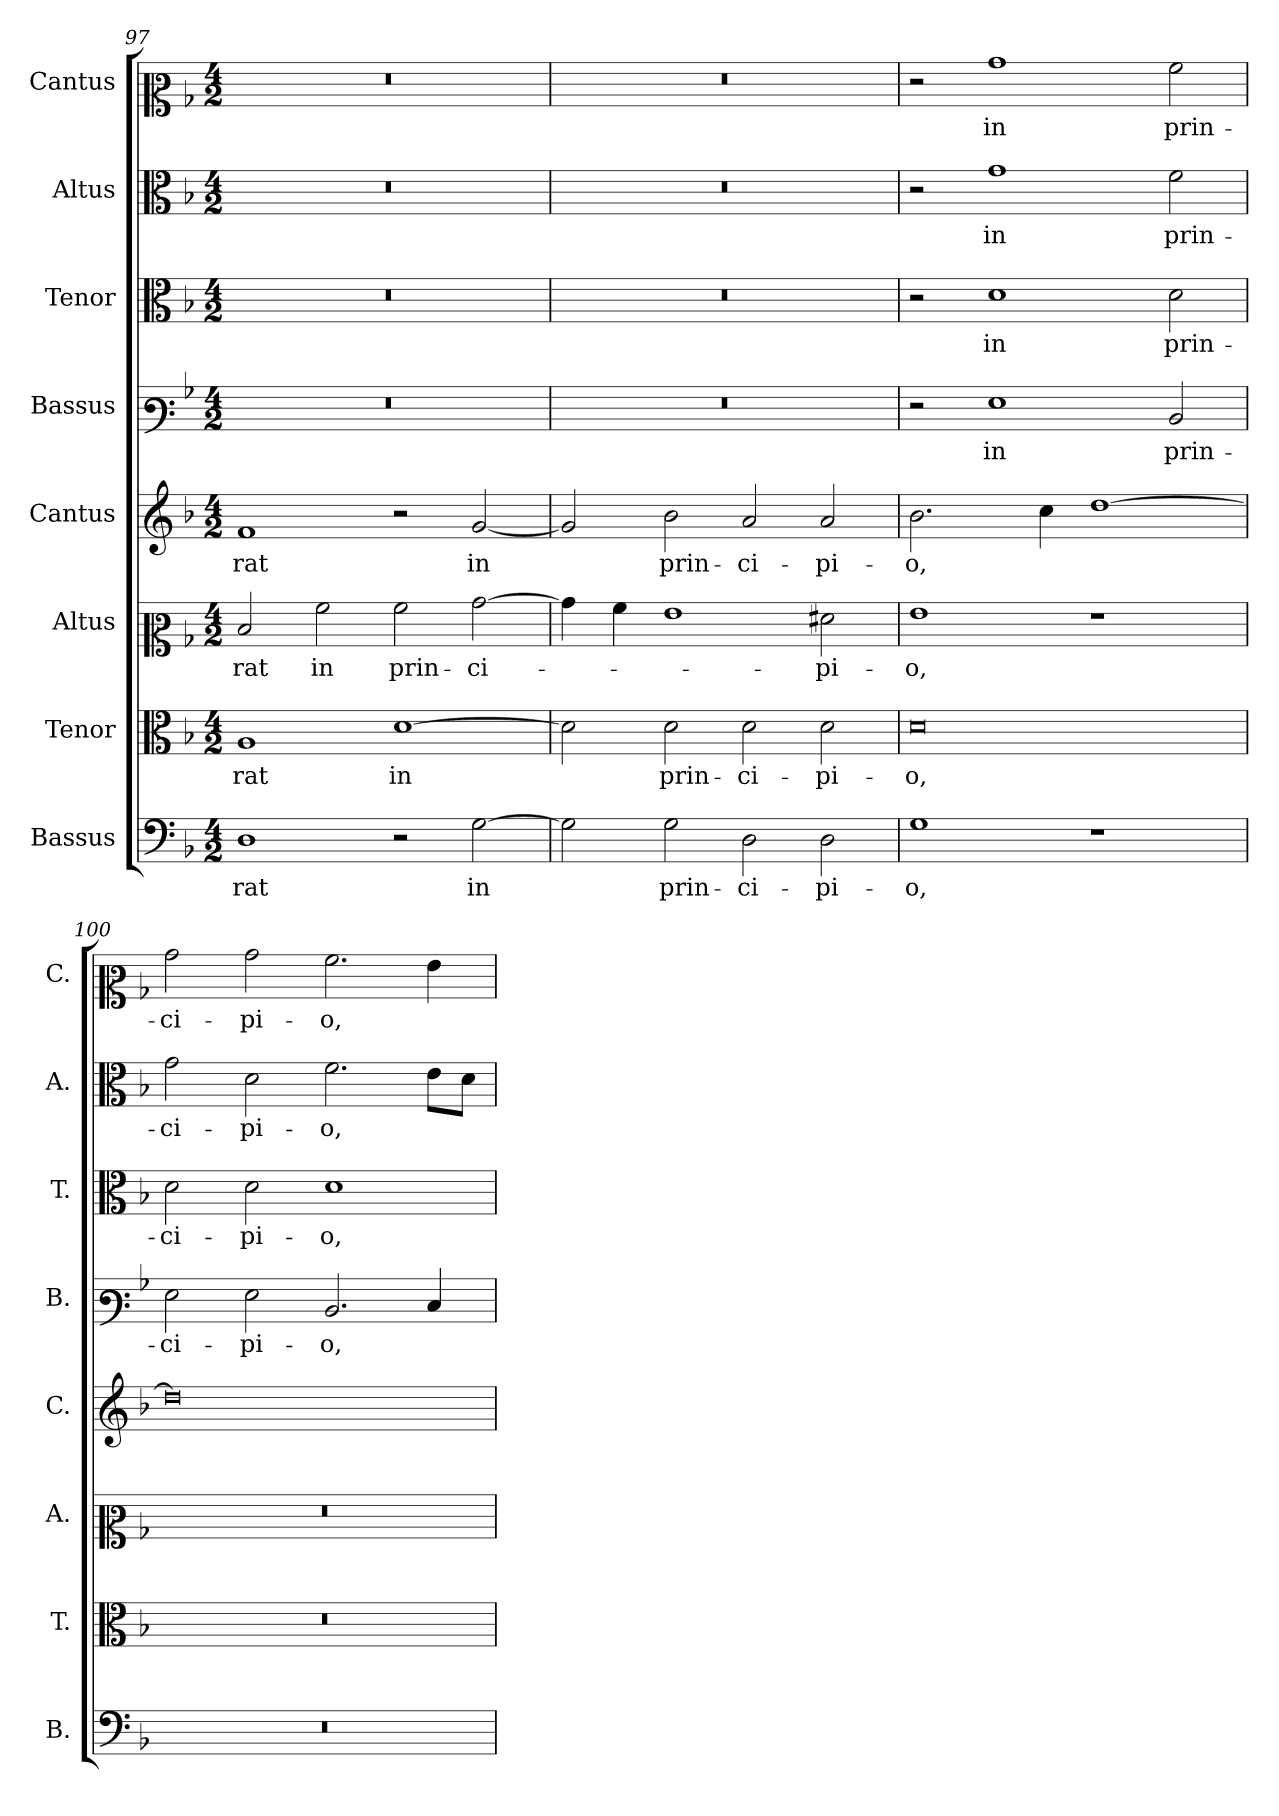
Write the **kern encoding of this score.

**kern	**text	**kern	**text	**kern	**text	**kern	**text	**kern	**text	**kern	**text	**kern	**text	**kern	**text
*part8	*part8	*part7	*part7	*part6	*part6	*part5	*part5	*part4	*part4	*part3	*part3	*part2	*part2	*part1	*part1
*staff8	*staff8	*staff7	*staff7	*staff6	*staff6	*staff5	*staff5	*staff4	*staff4	*staff3	*staff3	*staff2	*staff2	*staff1	*staff1
*I"Bassus	*	*I"Tenor	*	*I"Altus	*	*I"Cantus	*	*I"Bassus	*	*I"Tenor	*	*I"Altus	*	*I"Cantus	*
*I'B.	*	*I'T.	*	*I'A.	*	*I'C.	*	*I'B.	*	*I'T.	*	*I'A.	*	*I'C.	*
*clefF4	*	*clefC3	*	*clefC2	*	*clefG2	*	*clefF3	*	*clefC3	*	*clefC3	*	*clefC2	*
*k[b-]	*	*k[b-]	*	*k[b-]	*	*k[b-]	*	*k[b-]	*	*k[b-]	*	*k[b-]	*	*k[b-]	*
*M4/2	*	*M4/2	*	*M4/2	*	*M4/2	*	*M4/2	*	*M4/2	*	*M4/2	*	*M4/2	*
=97	=97	=97	=97	=97	=97	=97	=97	=97	=97	=97	=97	=97	=97	=97	=97
1D	-rat	1A	-rat	2d/	-rat	1f	-rat	0r	.	0r	.	0r	.	0r	.
.	.	.	.	2a\	in	.	.	.	.	.	.	.	.	.	.
2r	.	[1d	in	2a\	prin-	2r	.	.	.	.	.	.	.	.	.
[2G\	in	.	.	[2b-\	-ci-	[2g/	in	.	.	.	.	.	.	.	.
=98	=98	=98	=98	=98	=98	=98	=98	=98	=98	=98	=98	=98	=98	=98	=98
2G\]	.	2d\]	.	4b-\]	.	2g/]	.	0r	.	0r	.	0r	.	0r	.
.	.	.	.	4a\	.	.	.	.	.	.	.	.	.	.	.
2G\	prin-	2d\	prin-	1g	.	2b-\	prin-	.	.	.	.	.	.	.	.
2D\	-ci-	2d\	-ci-	.	.	2a/	-ci-	.	.	.	.	.	.	.	.
2D\	-pi-	2d\	-pi-	2f#X\	-pi-	2a/	-pi-	.	.	.	.	.	.	.	.
=99	=99	=99	=99	=99	=99	=99	=99	=99	=99	=99	=99	=99	=99	=99	=99
1G	-o,	0d	-o,	1g	-o,	2.b-\	-o,	2r	.	2r	.	2r	.	2r	.
.	.	.	.	.	.	.	.	1G	in	1d	in	1g	in	1b-	in
.	.	.	.	.	.	4cc\	.	.	.	.	.	.	.	.	.
1r	.	.	.	1r	.	[1dd	.	.	.	.	.	.	.	.	.
.	.	.	.	.	.	.	.	2D/	prin-	2d\	prin-	2f\	prin-	2a\	prin-
=100	=100	=100	=100	=100	=100	=100	=100	=100	=100	=100	=100	=100	=100	=100	=100
0r	.	0r	.	0r	.	0dd]	.	2G\	-ci-	2d\	-ci-	2g\	-ci-	2b-\	-ci-
.	.	.	.	.	.	.	.	2G\	-pi-	2d\	-pi-	2d\	-pi-	2b-\	-pi-
.	.	.	.	.	.	.	.	2.D/	-o,	1d	-o,	2.f\	-o,	2.a\	-o,
.	.	.	.	.	.	.	.	4E/	.	.	.	8e\L	.	4g\	.
.	.	.	.	.	.	.	.	.	.	.	.	8d\J	.	.	.
=	=	=	=	=	=	=	=	=	=	=	=	=	=	=	=
*-	*-	*-	*-	*-	*-	*-	*-	*-	*-	*-	*-	*-	*-	*-	*-
